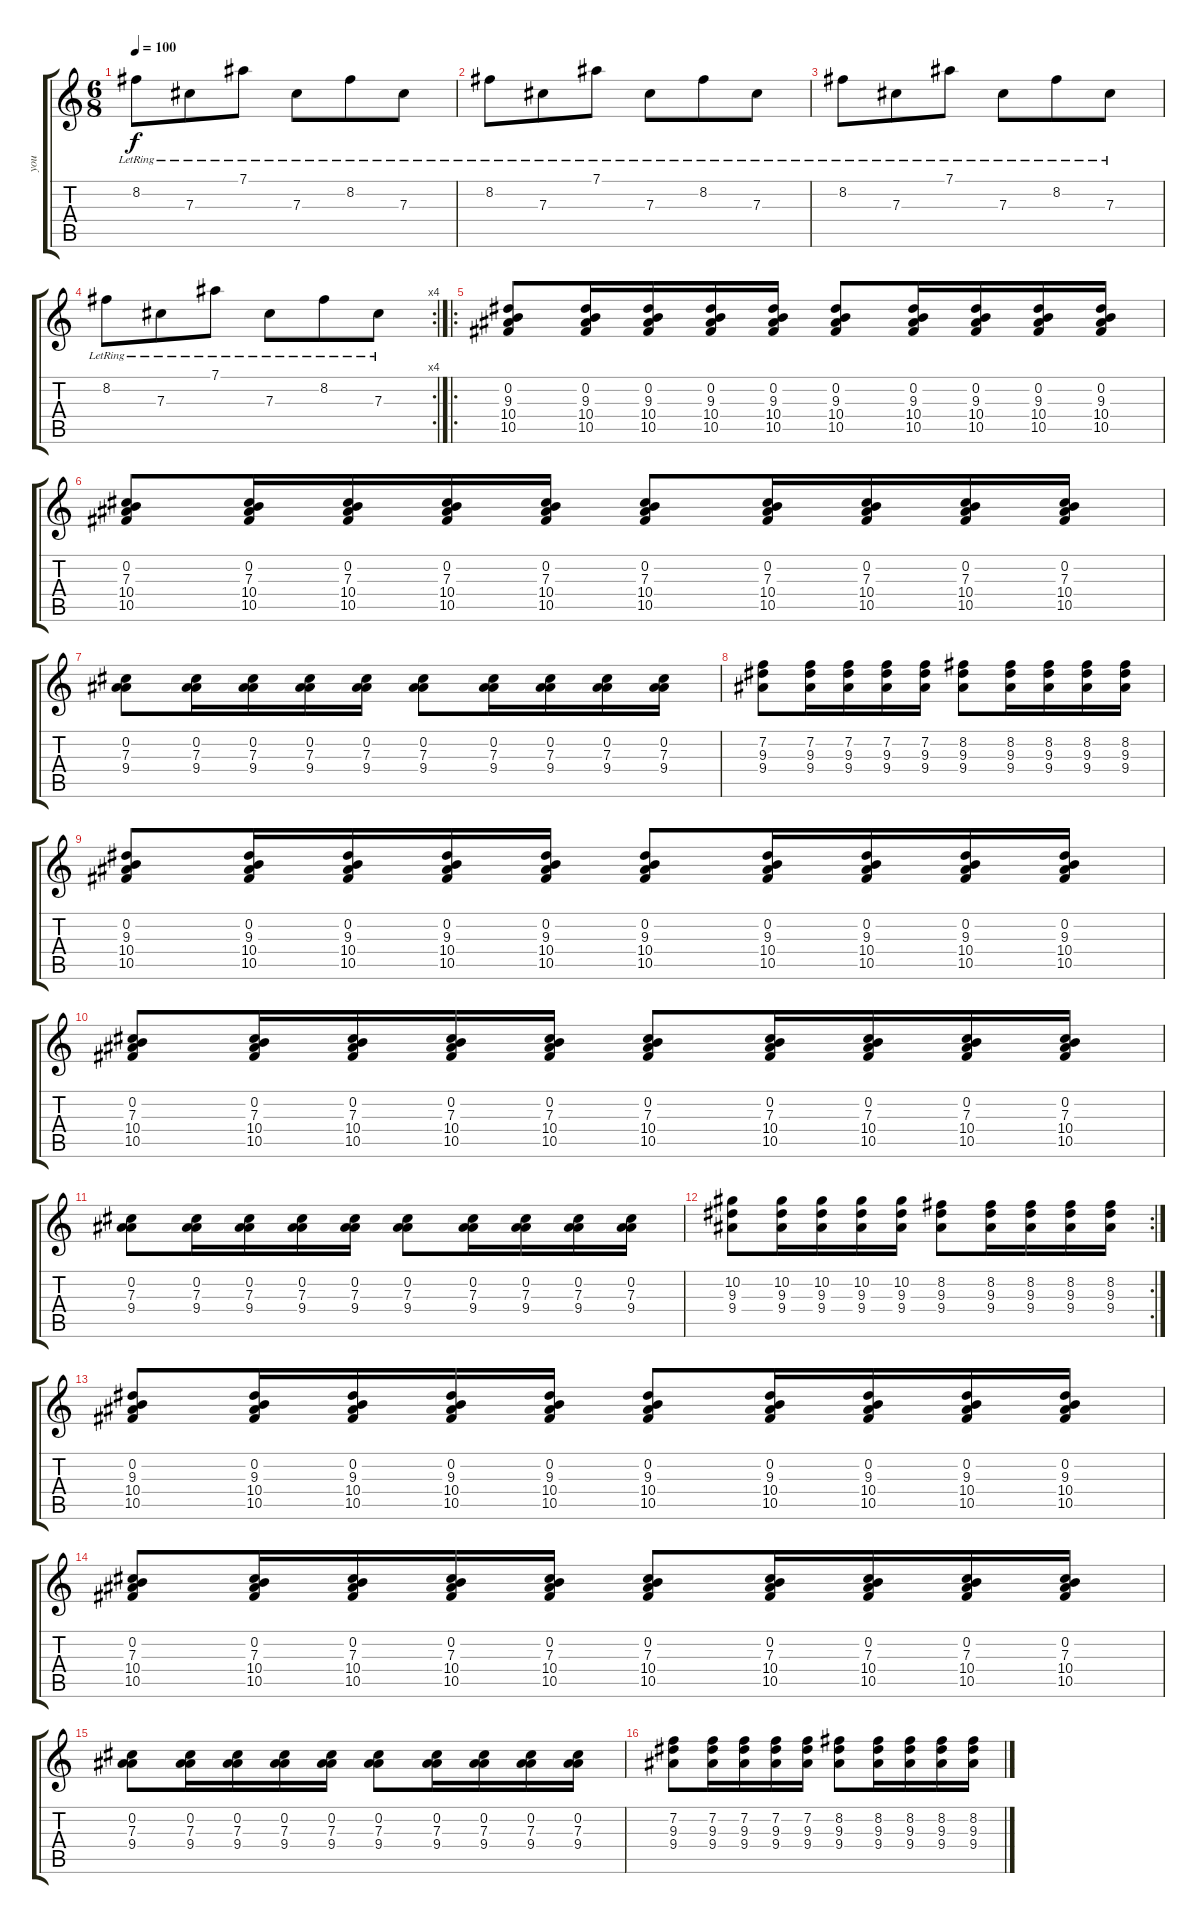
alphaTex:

\track ("you" "you") {instrument electricguitarjazz}
\staff {score tabs}
\tuning (Eb4 Bb3 Gb3 Db3 Ab2 Eb2) {hide}
\ts (6 8)
\tempo 100
\clef g2
\ks c
8.2{lr}.8{dy f} 7.3{lr}.8 7.1{lr}.8 7.3{lr}.8 8.2{lr}.8 7.3{lr}.8 |
8.2{lr}.8 7.3{lr}.8 7.1{lr}.8 7.3{lr}.8 8.2{lr}.8 7.3{lr}.8 |
8.2{lr}.8 7.3{lr}.8 7.1{lr}.8 7.3{lr}.8 8.2{lr}.8 7.3{lr}.8 |
\rc 4
8.2{lr}.8 7.3{lr}.8 7.1{lr}.8 7.3{lr}.8 8.2{lr}.8 7.3{lr}.8 |
\ro
(0.2 9.3 10.4 10.5).8{instrument overdrivenguitar} (0.2 9.3 10.4 10.5).16 (0.2 9.3 10.4 10.5).16 (0.2 9.3 10.4 10.5).16 (0.2 9.3 10.4 10.5).16 (0.2 9.3 10.4 10.5).8 (0.2 9.3 10.4 10.5).16 (0.2 9.3 10.4 10.5).16 (0.2 9.3 10.4 10.5).16 (0.2 9.3 10.4 10.5).16 |
(0.2 7.3 10.4 10.5).8 (0.2 7.3 10.4 10.5).16 (0.2 7.3 10.4 10.5).16 (0.2 7.3 10.4 10.5).16 (0.2 7.3 10.4 10.5).16 (0.2 7.3 10.4 10.5).8 (0.2 7.3 10.4 10.5).16 (0.2 7.3 10.4 10.5).16 (0.2 7.3 10.4 10.5).16 (0.2 7.3 10.4 10.5).16 |
(0.2 7.3 9.4).8 (0.2 7.3 9.4).16 (0.2 7.3 9.4).16 (0.2 7.3 9.4).16 (0.2 7.3 9.4).16 (0.2 7.3 9.4).8 (0.2 7.3 9.4).16 (0.2 7.3 9.4).16 (0.2 7.3 9.4).16 (0.2 7.3 9.4).16 |
(7.2 9.3 9.4).8 (7.2 9.3 9.4).16 (7.2 9.3 9.4).16 (7.2 9.3 9.4).16 (7.2 9.3 9.4).16 (8.2 9.3 9.4).8 (8.2 9.3 9.4).16 (8.2 9.3 9.4).16 (8.2 9.3 9.4).16 (8.2 9.3 9.4).16 |
(0.2 9.3 10.4 10.5).8 (0.2 9.3 10.4 10.5).16 (0.2 9.3 10.4 10.5).16 (0.2 9.3 10.4 10.5).16 (0.2 9.3 10.4 10.5).16 (0.2 9.3 10.4 10.5).8 (0.2 9.3 10.4 10.5).16 (0.2 9.3 10.4 10.5).16 (0.2 9.3 10.4 10.5).16 (0.2 9.3 10.4 10.5).16 |
(0.2 7.3 10.4 10.5).8 (0.2 7.3 10.4 10.5).16 (0.2 7.3 10.4 10.5).16 (0.2 7.3 10.4 10.5).16 (0.2 7.3 10.4 10.5).16 (0.2 7.3 10.4 10.5).8 (0.2 7.3 10.4 10.5).16 (0.2 7.3 10.4 10.5).16 (0.2 7.3 10.4 10.5).16 (0.2 7.3 10.4 10.5).16 |
(0.2 7.3 9.4).8 (0.2 7.3 9.4).16 (0.2 7.3 9.4).16 (0.2 7.3 9.4).16 (0.2 7.3 9.4).16 (0.2 7.3 9.4).8 (0.2 7.3 9.4).16 (0.2 7.3 9.4).16 (0.2 7.3 9.4).16 (0.2 7.3 9.4).16 |
\rc 2
(10.2 9.3 9.4).8 (10.2 9.3 9.4).16 (10.2 9.3 9.4).16 (10.2 9.3 9.4).16 (10.2 9.3 9.4).16 (8.2 9.3 9.4).8 (8.2 9.3 9.4).16 (8.2 9.3 9.4).16 (8.2 9.3 9.4).16 (8.2 9.3 9.4).16 |
(0.2 9.3 10.4 10.5).8 (0.2 9.3 10.4 10.5).16 (0.2 9.3 10.4 10.5).16 (0.2 9.3 10.4 10.5).16 (0.2 9.3 10.4 10.5).16 (0.2 9.3 10.4 10.5).8 (0.2 9.3 10.4 10.5).16 (0.2 9.3 10.4 10.5).16 (0.2 9.3 10.4 10.5).16 (0.2 9.3 10.4 10.5).16 |
(0.2 7.3 10.4 10.5).8 (0.2 7.3 10.4 10.5).16 (0.2 7.3 10.4 10.5).16 (0.2 7.3 10.4 10.5).16 (0.2 7.3 10.4 10.5).16 (0.2 7.3 10.4 10.5).8 (0.2 7.3 10.4 10.5).16 (0.2 7.3 10.4 10.5).16 (0.2 7.3 10.4 10.5).16 (0.2 7.3 10.4 10.5).16 |
(0.2 7.3 9.4).8 (0.2 7.3 9.4).16 (0.2 7.3 9.4).16 (0.2 7.3 9.4).16 (0.2 7.3 9.4).16 (0.2 7.3 9.4).8 (0.2 7.3 9.4).16 (0.2 7.3 9.4).16 (0.2 7.3 9.4).16 (0.2 7.3 9.4).16 |
(7.2 9.3 9.4).8 (7.2 9.3 9.4).16 (7.2 9.3 9.4).16 (7.2 9.3 9.4).16 (7.2 9.3 9.4).16 (8.2 9.3 9.4).8 (8.2 9.3 9.4).16 (8.2 9.3 9.4).16 (8.2 9.3 9.4).16 (8.2 9.3 9.4).16
